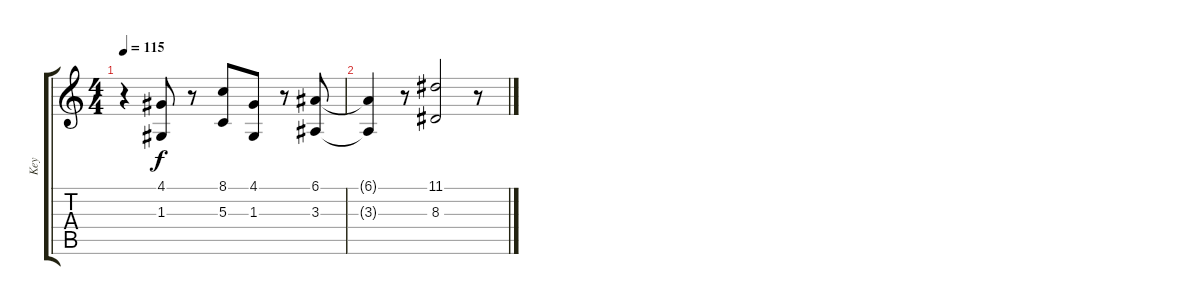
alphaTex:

\track ("Key" "Key") {instrument brasssection}
\staff {score tabs}
\tuning (E4 B3 G3 D3 A2 E2) {hide}
\ts (4 4)
\tempo 115
\clef g2
\ks c
r.4{dy f} (4.1 1.3).8 r.8 (8.1 5.3).8 (4.1 1.3).8 r.8 (6.1 3.3).8 |
(6.1{t} 3.3{t}).4 r.8 (11.1 8.3).2 r.8
